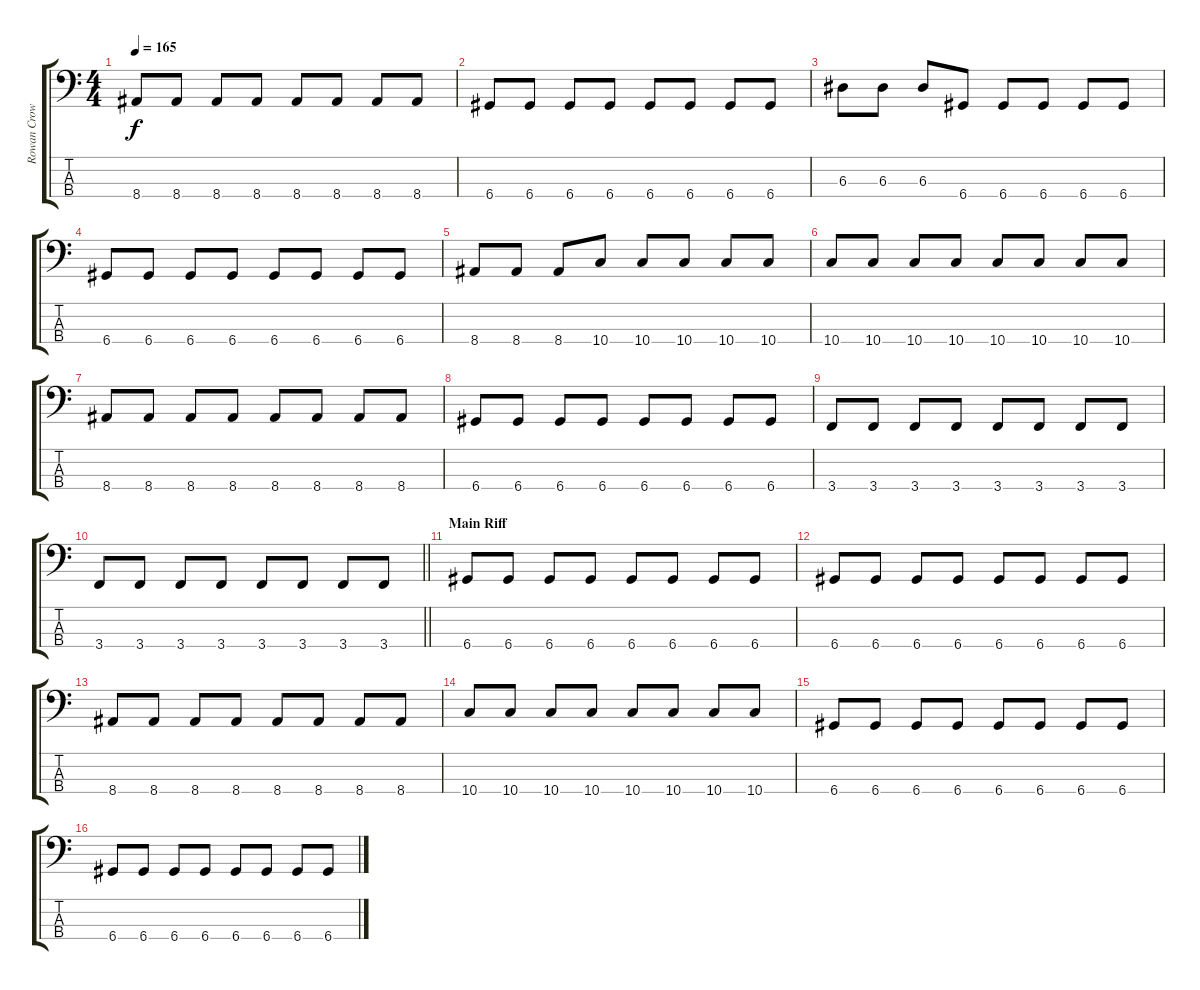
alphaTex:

\track ("Rowan Crowe" "Rowan Crow") {instrument electricbasspick}
\staff {score tabs}
\tuning (G2 D2 A1 D1) {hide}
\ts (4 4)
\tempo 165
\clef f4
\ks c
8.4.8{dy f} 8.4.8 8.4.8 8.4.8 8.4.8 8.4.8 8.4.8 8.4.8 |
6.4.8 6.4.8 6.4.8 6.4.8 6.4.8 6.4.8 6.4.8 6.4.8 |
6.3.8 6.3.8 6.3.8 6.4.8 6.4.8 6.4.8 6.4.8 6.4.8 |
6.4.8 6.4.8 6.4.8 6.4.8 6.4.8 6.4.8 6.4.8 6.4.8 |
8.4.8 8.4.8 8.4.8 10.4.8 10.4.8 10.4.8 10.4.8 10.4.8 |
10.4.8 10.4.8 10.4.8 10.4.8 10.4.8 10.4.8 10.4.8 10.4.8 |
8.4.8 8.4.8 8.4.8 8.4.8 8.4.8 8.4.8 8.4.8 8.4.8 |
6.4.8 6.4.8 6.4.8 6.4.8 6.4.8 6.4.8 6.4.8 6.4.8 |
3.4.8 3.4.8 3.4.8 3.4.8 3.4.8 3.4.8 3.4.8 3.4.8 |
\barLineRight lightlight
3.4.8 3.4.8 3.4.8 3.4.8 3.4.8 3.4.8 3.4.8 3.4.8 |
\section ("" "Main Riff")
6.4.8{volume 14} 6.4.8 6.4.8 6.4.8 6.4.8 6.4.8 6.4.8 6.4.8 |
6.4.8 6.4.8 6.4.8 6.4.8 6.4.8 6.4.8 6.4.8 6.4.8 |
8.4.8 8.4.8 8.4.8 8.4.8 8.4.8 8.4.8 8.4.8 8.4.8 |
10.4.8 10.4.8 10.4.8 10.4.8 10.4.8 10.4.8 10.4.8 10.4.8 |
6.4.8 6.4.8 6.4.8 6.4.8 6.4.8 6.4.8 6.4.8 6.4.8 |
6.4.8 6.4.8 6.4.8 6.4.8 6.4.8 6.4.8 6.4.8 6.4.8
